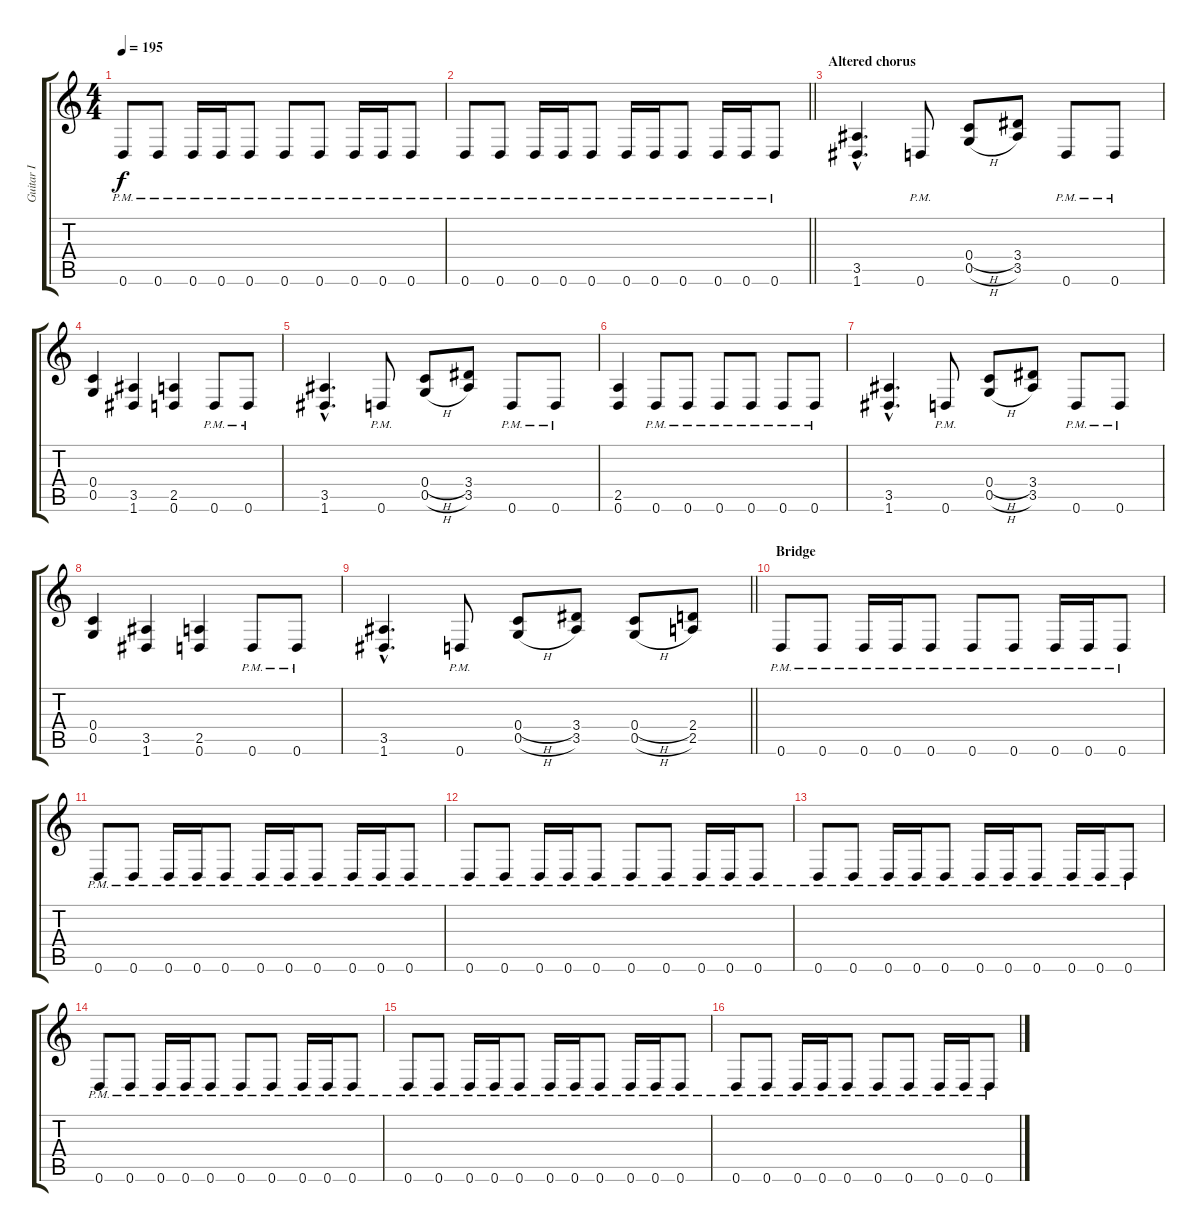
\track ("Guitar I" "Guitar I") {instrument distortionguitar}
\staff {score tabs}
\tuning (D4 A3 F3 C3 G2 D2) {hide}
\ts (4 4)
\tempo 195
\clef g2
\ks c
0.6{pm}.8{dy f} 0.6{pm}.8 0.6{pm}.16 0.6{pm}.16 0.6{pm}.8 0.6{pm}.8 0.6{pm}.8 0.6{pm}.16 0.6{pm}.16 0.6{pm}.8 |
\barLineRight lightlight
0.6{pm}.8 0.6{pm}.8 0.6{pm}.16 0.6{pm}.16 0.6{pm}.8 0.6{pm}.16 0.6{pm}.16 0.6{pm}.8 0.6{pm}.16 0.6{pm}.16 0.6{pm}.8 |
\section ("" "Altered chorus")
(3.5{hac} 1.6{hac}).4{d} 0.6{pm}.8 (0.4{h} 0.5{h}).8 (3.4 3.5).8 0.6{pm}.8 0.6{pm}.8 |
(0.4 0.5).4 (3.5 1.6).4 (2.5 0.6).4 0.6{pm}.8 0.6{pm}.8 |
(3.5{hac} 1.6{hac}).4{d} 0.6{pm}.8 (0.4{h} 0.5{h}).8 (3.4 3.5).8 0.6{pm}.8 0.6{pm}.8 |
(2.5 0.6).4 0.6{pm}.8 0.6{pm}.8 0.6{pm}.8 0.6{pm}.8 0.6{pm}.8 0.6{pm}.8 |
(3.5{hac} 1.6{hac}).4{d} 0.6{pm}.8 (0.4{h} 0.5{h}).8 (3.4 3.5).8 0.6{pm}.8 0.6{pm}.8 |
(0.4 0.5).4 (3.5 1.6).4 (2.5 0.6).4 0.6{pm}.8 0.6{pm}.8 |
\barLineRight lightlight
(3.5{hac} 1.6{hac}).4{d} 0.6{pm}.8 (0.4{h} 0.5{h}).8 (3.4 3.5).8 (0.4{h} 0.5{h}).8 (2.4 2.5).8 |
\section ("" "Bridge")
0.6{pm}.8 0.6{pm}.8 0.6{pm}.16 0.6{pm}.16 0.6{pm}.8 0.6{pm}.8 0.6{pm}.8 0.6{pm}.16 0.6{pm}.16 0.6{pm}.8 |
0.6{pm}.8 0.6{pm}.8 0.6{pm}.16 0.6{pm}.16 0.6{pm}.8 0.6{pm}.16 0.6{pm}.16 0.6{pm}.8 0.6{pm}.16 0.6{pm}.16 0.6{pm}.8 |
0.6{pm}.8 0.6{pm}.8 0.6{pm}.16 0.6{pm}.16 0.6{pm}.8 0.6{pm}.8 0.6{pm}.8 0.6{pm}.16 0.6{pm}.16 0.6{pm}.8 |
0.6{pm}.8 0.6{pm}.8 0.6{pm}.16 0.6{pm}.16 0.6{pm}.8 0.6{pm}.16 0.6{pm}.16 0.6{pm}.8 0.6{pm}.16 0.6{pm}.16 0.6{pm}.8 |
0.6{pm}.8 0.6{pm}.8 0.6{pm}.16 0.6{pm}.16 0.6{pm}.8 0.6{pm}.8 0.6{pm}.8 0.6{pm}.16 0.6{pm}.16 0.6{pm}.8 |
0.6{pm}.8 0.6{pm}.8 0.6{pm}.16 0.6{pm}.16 0.6{pm}.8 0.6{pm}.16 0.6{pm}.16 0.6{pm}.8 0.6{pm}.16 0.6{pm}.16 0.6{pm}.8 |
0.6{pm}.8 0.6{pm}.8 0.6{pm}.16 0.6{pm}.16 0.6{pm}.8 0.6{pm}.8 0.6{pm}.8 0.6{pm}.16 0.6{pm}.16 0.6{pm}.8
